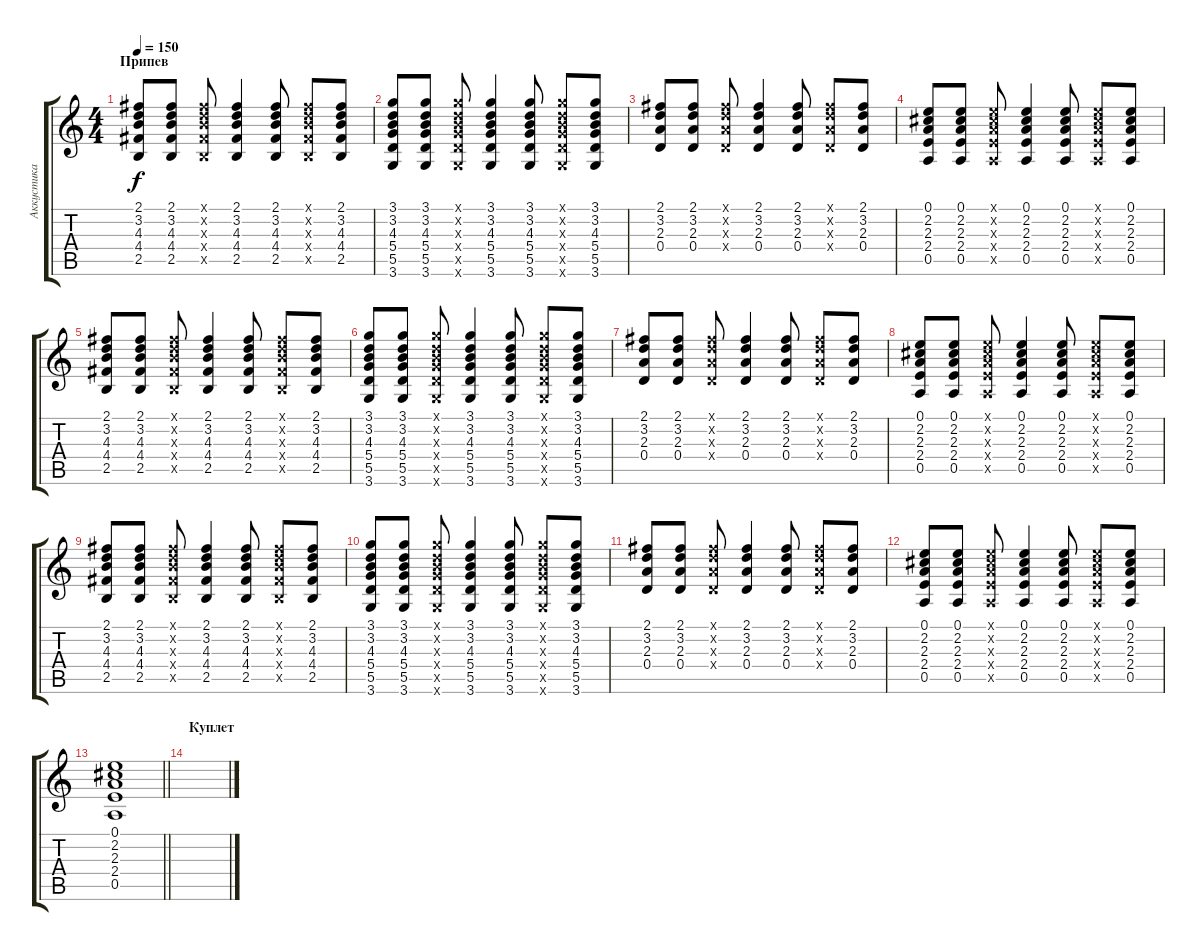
\track ("Аккустика" "Аккустика") {instrument acousticguitarsteel}
\staff {score tabs}
\tuning (E4 B3 G3 D3 A2 E2) {hide}
\ts (4 4)
\section ("" "Припев")
\tempo 150
\clef g2
\ks c
(2.1 3.2 4.3 4.4 2.5).8{dy f} (2.1 3.2 4.3 4.4 2.5).8 (2.1{x} 3.2{x} 4.3{x} 4.4{x} 2.5{x}).8 (2.1 3.2 4.3 4.4 2.5).4 (2.1 3.2 4.3 4.4 2.5).8 (2.1{x} 3.2{x} 4.3{x} 4.4{x} 2.5{x}).8 (2.1 3.2 4.3 4.4 2.5).8 |
(3.1 3.2 4.3 5.4 5.5 3.6).8 (3.1 3.2 4.3 5.4 5.5 3.6).8 (3.1{x} 3.2{x} 4.3{x} 5.4{x} 5.5{x} 3.6{x}).8 (3.1 3.2 4.3 5.4 5.5 3.6).4 (3.1 3.2 4.3 5.4 5.5 3.6).8 (3.1{x} 3.2{x} 4.3{x} 5.4{x} 5.5{x} 3.6{x}).8 (3.1 3.2 4.3 5.4 5.5 3.6).8 |
(2.1 3.2 2.3 0.4).8 (2.1 3.2 2.3 0.4).8 (2.1{x} 3.2{x} 2.3{x} 0.4{x}).8 (2.1 3.2 2.3 0.4).4 (2.1 3.2 2.3 0.4).8 (2.1{x} 3.2{x} 2.3{x} 0.4{x}).8 (2.1 3.2 2.3 0.4).8 |
(0.1 2.2 2.3 2.4 0.5).8 (0.1 2.2 2.3 2.4 0.5).8 (0.1{x} 2.2{x} 2.3{x} 2.4{x} 0.5{x}).8 (0.1 2.2 2.3 2.4 0.5).4 (0.1 2.2 2.3 2.4 0.5).8 (0.1{x} 2.2{x} 2.3{x} 2.4{x} 0.5{x}).8 (0.1 2.2 2.3 2.4 0.5).8 |
(2.1 3.2 4.3 4.4 2.5).8 (2.1 3.2 4.3 4.4 2.5).8 (2.1{x} 3.2{x} 4.3{x} 4.4{x} 2.5{x}).8 (2.1 3.2 4.3 4.4 2.5).4 (2.1 3.2 4.3 4.4 2.5).8 (2.1{x} 3.2{x} 4.3{x} 4.4{x} 2.5{x}).8 (2.1 3.2 4.3 4.4 2.5).8 |
(3.1 3.2 4.3 5.4 5.5 3.6).8 (3.1 3.2 4.3 5.4 5.5 3.6).8 (3.1{x} 3.2{x} 4.3{x} 5.4{x} 5.5{x} 3.6{x}).8 (3.1 3.2 4.3 5.4 5.5 3.6).4 (3.1 3.2 4.3 5.4 5.5 3.6).8 (3.1{x} 3.2{x} 4.3{x} 5.4{x} 5.5{x} 3.6{x}).8 (3.1 3.2 4.3 5.4 5.5 3.6).8 |
(2.1 3.2 2.3 0.4).8 (2.1 3.2 2.3 0.4).8 (2.1{x} 3.2{x} 2.3{x} 0.4{x}).8 (2.1 3.2 2.3 0.4).4 (2.1 3.2 2.3 0.4).8 (2.1{x} 3.2{x} 2.3{x} 0.4{x}).8 (2.1 3.2 2.3 0.4).8 |
(0.1 2.2 2.3 2.4 0.5).8 (0.1 2.2 2.3 2.4 0.5).8 (0.1{x} 2.2{x} 2.3{x} 2.4{x} 0.5{x}).8 (0.1 2.2 2.3 2.4 0.5).4 (0.1 2.2 2.3 2.4 0.5).8 (0.1{x} 2.2{x} 2.3{x} 2.4{x} 0.5{x}).8 (0.1 2.2 2.3 2.4 0.5).8 |
(2.1 3.2 4.3 4.4 2.5).8 (2.1 3.2 4.3 4.4 2.5).8 (2.1{x} 3.2{x} 4.3{x} 4.4{x} 2.5{x}).8 (2.1 3.2 4.3 4.4 2.5).4 (2.1 3.2 4.3 4.4 2.5).8 (2.1{x} 3.2{x} 4.3{x} 4.4{x} 2.5{x}).8 (2.1 3.2 4.3 4.4 2.5).8 |
(3.1 3.2 4.3 5.4 5.5 3.6).8 (3.1 3.2 4.3 5.4 5.5 3.6).8 (3.1{x} 3.2{x} 4.3{x} 5.4{x} 5.5{x} 3.6{x}).8 (3.1 3.2 4.3 5.4 5.5 3.6).4 (3.1 3.2 4.3 5.4 5.5 3.6).8 (3.1{x} 3.2{x} 4.3{x} 5.4{x} 5.5{x} 3.6{x}).8 (3.1 3.2 4.3 5.4 5.5 3.6).8 |
(2.1 3.2 2.3 0.4).8 (2.1 3.2 2.3 0.4).8 (2.1{x} 3.2{x} 2.3{x} 0.4{x}).8 (2.1 3.2 2.3 0.4).4 (2.1 3.2 2.3 0.4).8 (2.1{x} 3.2{x} 2.3{x} 0.4{x}).8 (2.1 3.2 2.3 0.4).8 |
(0.1 2.2 2.3 2.4 0.5).8 (0.1 2.2 2.3 2.4 0.5).8 (0.1{x} 2.2{x} 2.3{x} 2.4{x} 0.5{x}).8 (0.1 2.2 2.3 2.4 0.5).4 (0.1 2.2 2.3 2.4 0.5).8 (0.1{x} 2.2{x} 2.3{x} 2.4{x} 0.5{x}).8 (0.1 2.2 2.3 2.4 0.5).8 |
\barLineRight lightlight
(0.1 2.2 2.3 2.4 0.5).1 |
\section ("" "Куплет")
